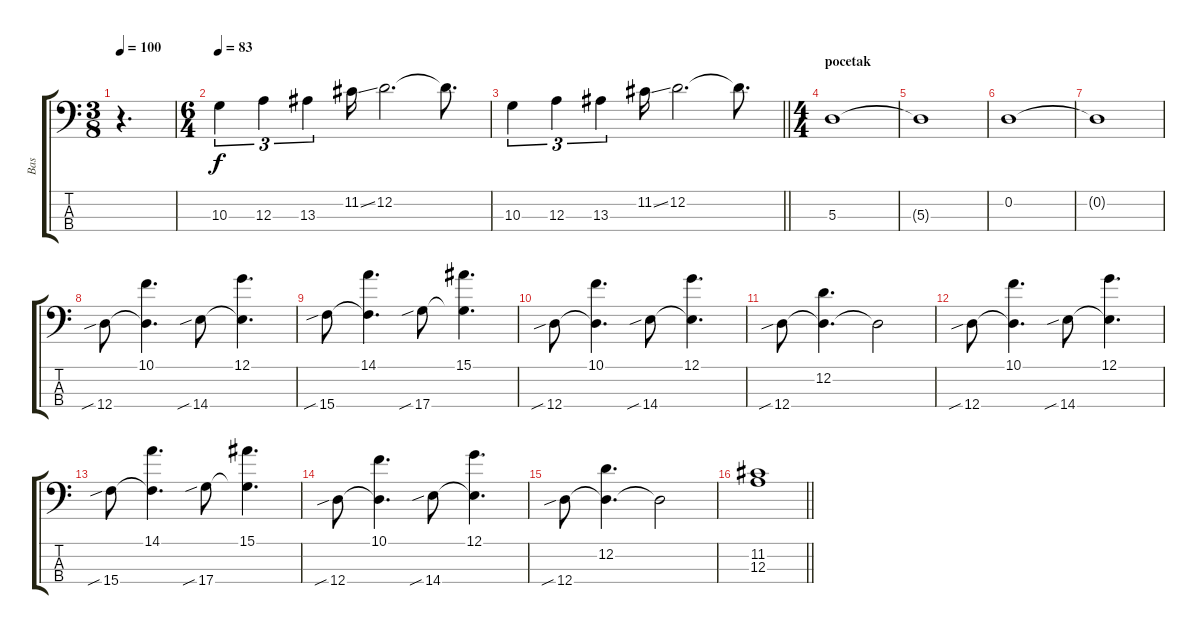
\track ("Bas" "Bas") {instrument fretlessbass}
\staff {score tabs}
\tuning (G2 D2 A1 D1) {hide}
\ts (3 8)
\tempo 100
\clef f4
\ks c
r.4{d dy f} |
\ts (6 4)
\tempo 83
10.3.4{tu (3 2)} 12.3.4{tu (3 2)} 13.3.4{tu (3 2)} 11.2{ss}.16 12.2.2{d} 12.2{t}.8{d} |
\barLineRight lightlight
10.3.4{tu (3 2)} 12.3.4{tu (3 2)} 13.3.4{tu (3 2)} 11.2{ss}.16 12.2.2{d} 12.2{t}.8{d} |
\ts (4 4)
\section ("" "pocetak")
5.3.1 |
5.3{t}.1 |
0.2.1 |
0.2{t}.1 |
12.4{sib}.8{volume 9} (10.1 12.4{t}).4{d} 14.4{sib}.8 (12.1 14.4{t}).4{d} |
15.4{sib}.8 (14.1 15.4{t}).4{d} 17.4{sib}.8 (15.1 17.4{t}).4{d} |
12.4{sib}.8 (10.1 12.4{t}).4{d} 14.4{sib}.8 (12.1 14.4{t}).4{d} |
12.4{sib}.8 (12.2 12.4{t}).4{d} 12.4{t}.2 |
12.4{sib}.8{volume 9} (10.1 12.4{t}).4{d} 14.4{sib}.8 (12.1 14.4{t}).4{d} |
15.4{sib}.8 (14.1 15.4{t}).4{d} 17.4{sib}.8 (15.1 17.4{t}).4{d} |
12.4{sib}.8 (10.1 12.4{t}).4{d} 14.4{sib}.8 (12.1 14.4{t}).4{d} |
12.4{sib}.8 (12.2 12.4{t}).4{d} 12.4{t}.2 |
\barLineRight lightlight
(11.2 12.3).1{volume 13}
